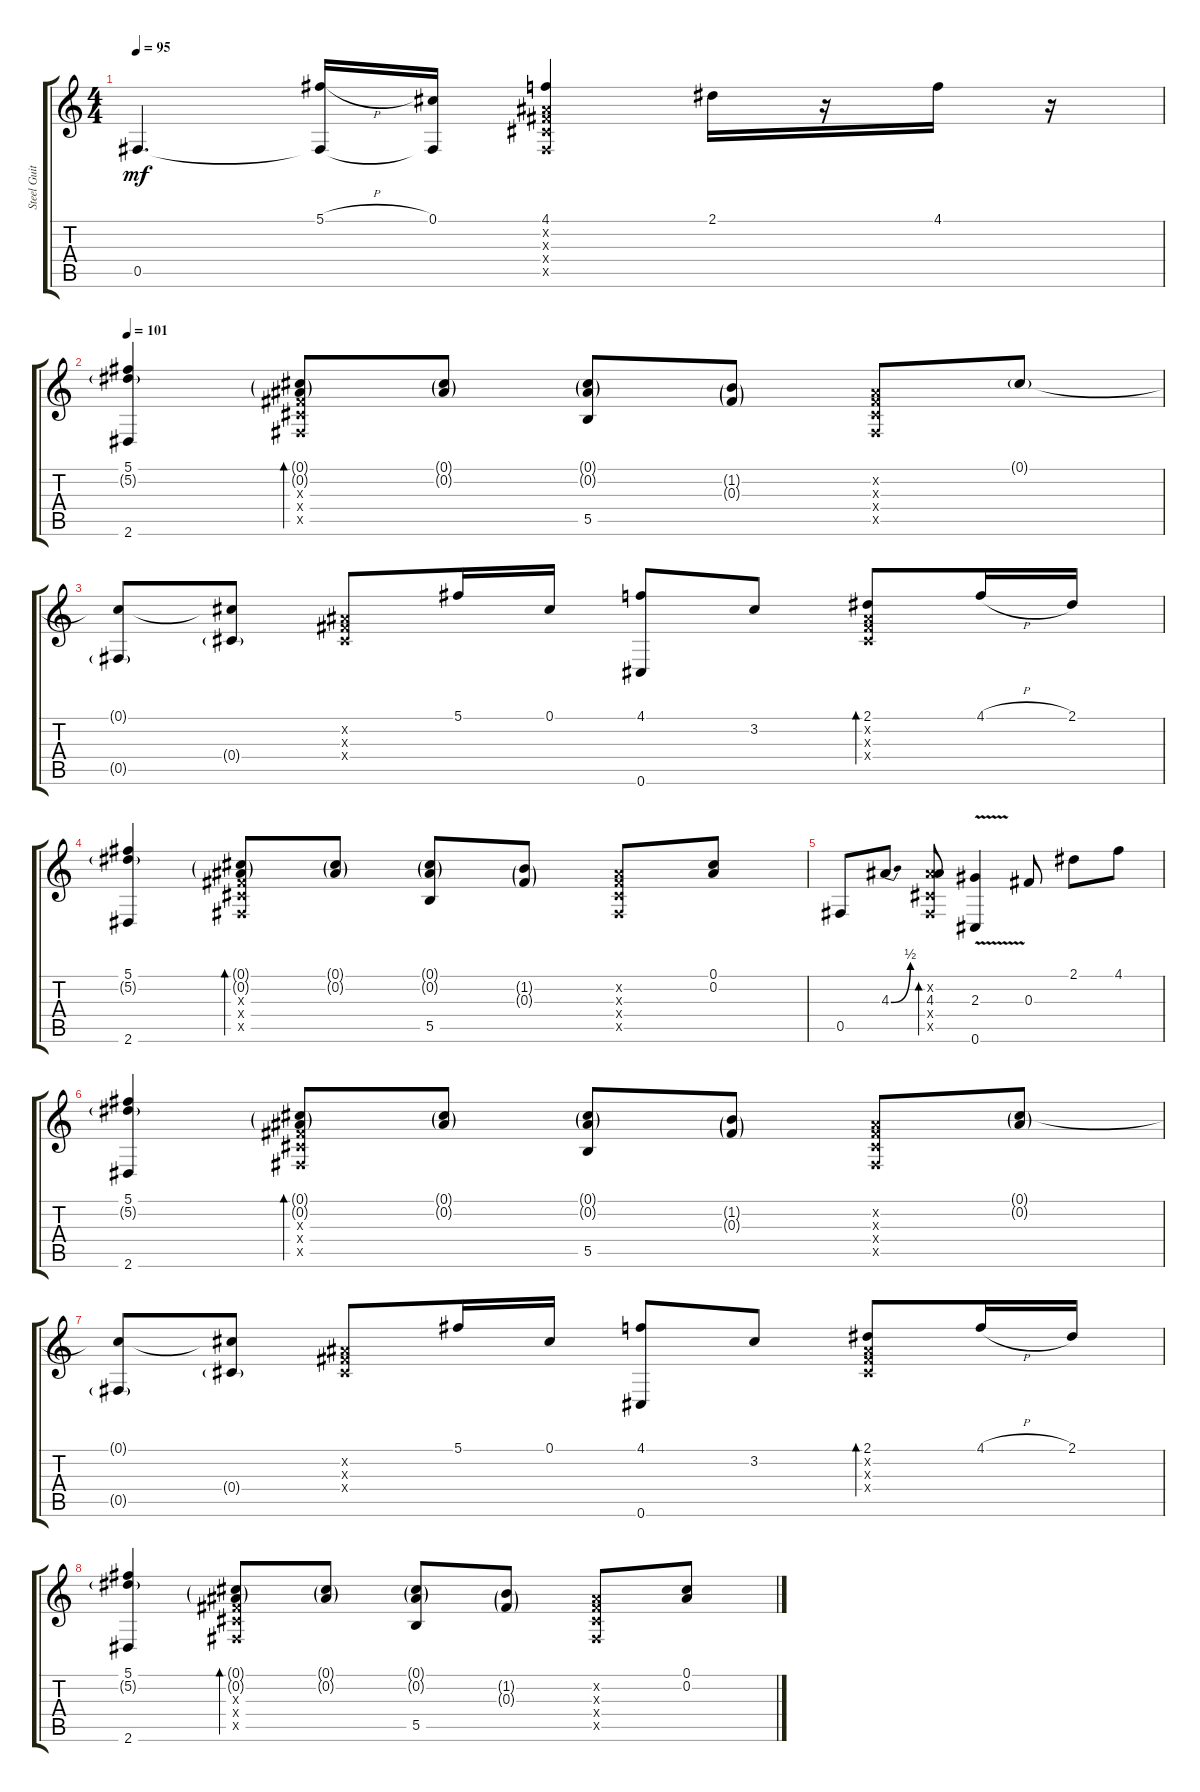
\track ("Steel Guitar" "Steel Guit") {instrument acousticguitarsteel}
\staff {score tabs}
\tuning (Db4 Bb3 Gb3 Db3 Gb2 Db2) {hide}
\ts (4 4)
\tempo 95
\clef g2
\ks c
0.5{t}.4{d dy mf} (5.1{h} 0.5{t}).16 (0.1 0.5{t}).16 (4.1 0.2{x} 0.3{x} 0.4{x} 0.5{x}).4 2.1.16 r.16 4.1.16 r.16 |
\tempo 101
(5.1 5.2{g} 2.6).4 (0.1{g} 0.2{g} 0.3{x} 0.4{x} 0.5{x}).8{bd 30} (0.1{g} 0.2{g}).8 (0.1{g} 0.2{g} 5.5).8 (1.2{g} 0.3{g}).8 (0.2{x} 0.3{x} 0.4{x} 0.5{x}).8 0.1{g}.8 |
(0.1{t} 0.5{g}).8 (0.1{t} 0.4{g}).8 (0.2{x} 0.3{x} 0.4{x}).8 5.1.16 0.1.16 (4.1 0.6).8 3.2.8 (2.1 0.2{x} 0.3{x} 0.4{x}).8{bd 30} 4.1{h}.16 2.1.16 |
(5.1 5.2{g} 2.6).4 (0.1{g} 0.2{g} 0.3{x} 0.4{x} 0.5{x}).8{bd 30} (0.1{g} 0.2{g}).8 (0.1{g} 0.2{g} 5.5).8 (1.2{g} 0.3{g}).8 (0.2{x} 0.3{x} 0.4{x} 0.5{x}).8 (0.1 0.2).8 |
0.5.8 4.3{be (bend 0 0 60 2)}.8 (0.2{x} 4.3 0.4{x} 0.5{x}).8{bd 30} (2.3{v} 0.6).4 0.3.8 2.1.8 4.1.8 |
(5.1 5.2{g} 2.6).4 (0.1{g} 0.2{g} 0.3{x} 0.4{x} 0.5{x}).8{bd 30} (0.1{g} 0.2{g}).8 (0.1{g} 0.2{g} 5.5).8 (1.2{g} 0.3{g}).8 (0.2{x} 0.3{x} 0.4{x} 0.5{x}).8 (0.1{g} 0.2{g}).8 |
(0.1{t} 0.5{g}).8 (0.1{t} 0.4{g}).8 (0.2{x} 0.3{x} 0.4{x}).8 5.1.16 0.1.16 (4.1 0.6).8 3.2.8 (2.1 0.2{x} 0.3{x} 0.4{x}).8{bd 30} 4.1{h}.16 2.1.16 |
(5.1 5.2{g} 2.6).4 (0.1{g} 0.2{g} 0.3{x} 0.4{x} 0.5{x}).8{bd 30} (0.1{g} 0.2{g}).8 (0.1{g} 0.2{g} 5.5).8 (1.2{g} 0.3{g}).8 (0.2{x} 0.3{x} 0.4{x} 0.5{x}).8 (0.1 0.2).8
